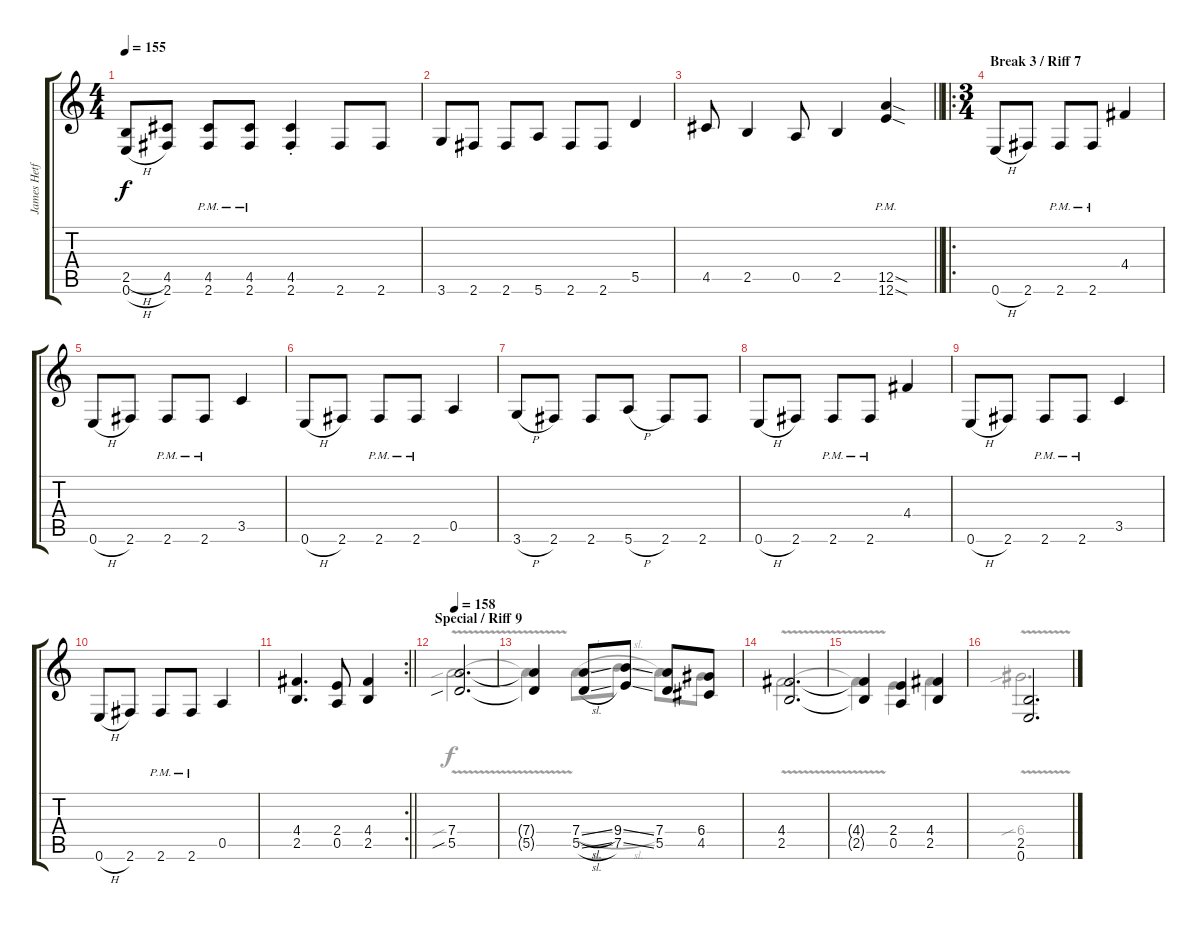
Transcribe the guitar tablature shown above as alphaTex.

\track ("James Hetfield Riff" "James Hetf") {instrument distortionguitar}
\staff {score tabs}
\tuning (E4 B3 G3 D3 A2 E2) {hide}
\voice
\ts (4 4)
\tempo 155
\clef g2
\ks c
(2.5{h} 0.6{h}).8{dy f} (4.5 2.6).8 (4.5{pm} 2.6{pm}).8 (4.5{pm} 2.6{pm}).8 (4.5{st} 2.6{st}).4 2.6.8 2.6.8 |
3.6.8 2.6.8 2.6.8 5.6.8 2.6.8 2.6.8 5.5.4 |
\barLineRight lightlight
4.5.8 2.5.4 0.5.8 2.5.4 (12.5{sod pm} 12.6{sod pm}).4 |
\ro
\ts (3 4)
\section ("" "Break 3 / Riff 7")
0.6{h}.8 2.6.8 2.6{pm}.8 2.6{pm}.8 4.4.4 |
0.6{h}.8 2.6.8 2.6{pm}.8 2.6{pm}.8 3.5.4 |
0.6{h}.8 2.6.8 2.6{pm}.8 2.6{pm}.8 0.5.4 |
3.6{h}.8 2.6.8 2.6.8 5.6{h}.8 2.6.8 2.6.8 |
0.6{h}.8 2.6.8 2.6{pm}.8 2.6{pm}.8 4.4.4 |
0.6{h}.8 2.6.8 2.6{pm}.8 2.6{pm}.8 3.5.4 |
0.6{h}.8 2.6.8 2.6{pm}.8 2.6{pm}.8 0.5.4 |
\rc 2
\barLineRight lightlight
(4.4 2.5).4{d} (2.4 0.5).8 (4.4 2.5).4 |
\section ("" "Special / Riff 9")
\tempo 158
(7.4 5.5{sib}).2{d} |
(7.4{t} 5.5{t}).4 (7.4{sl} 5.5{sl}).8 (9.4{ss} 7.5{ss}).8 (7.4 5.5).8 (6.4 4.5).8 |
(4.4 2.5).2{d} |
(4.4{t} 2.5{t}).4 (2.4 0.5).4 (4.4 2.5).4 |
(2.5 0.6).2{d}
\voice
\clef g2
\ottava regular
\simile none
\ks c
|
|
\barLineRight lightlight
|
|
|
|
|
|
|
|
\barLineRight lightlight
|
7.4{v sib}.2{d} |
7.4{t}.4 7.4{sl}.8 9.4{sl}.8 7.4.8 6.4.8 |
4.4{v}.2{d} |
4.4{t}.4 2.4.4 4.4.4 |
6.4{v sib}.2{d}
